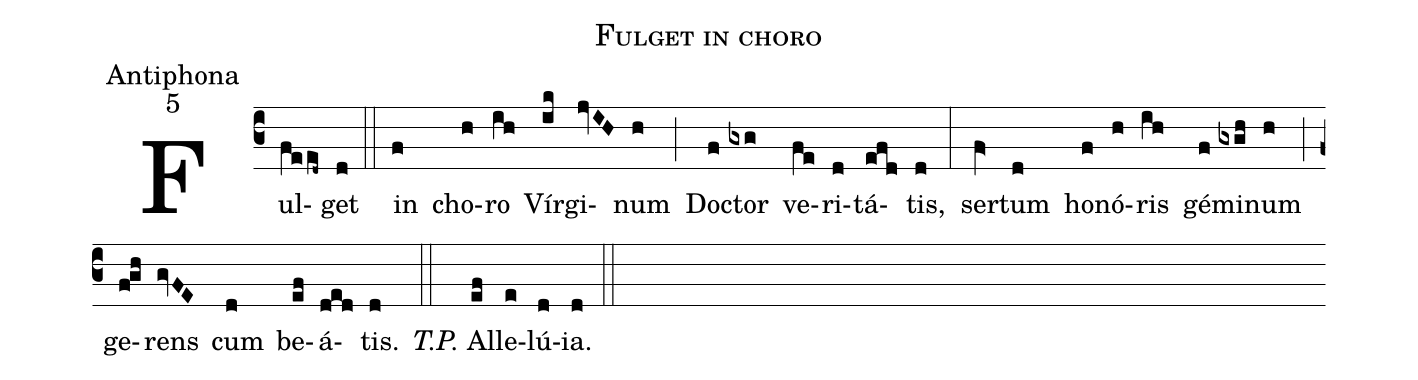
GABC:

name:Fulget in choro;
office-part:Antiphona;
mode:5;
%%
(c3) Ful(feed~)get(d) (::)
in(f) cho(h)ro(ih) Vír(ik)gi(jvIH)num(h) (;) Do(f)ctor(gxg) ve(fe)ri(d)tá(efd)tis,(d) (:)
ser(fV>)tum(d) ho(f)nó(h)ris(ih) gé(f)mi(gxgh)num(h) (;) ge(f!gh)rens(gvFE) cum(d) be(ef)á(ded)tis.(d) (::) <i>T.P.</i> Al(ef)le(e)lú(d)ia.(d) (::)
